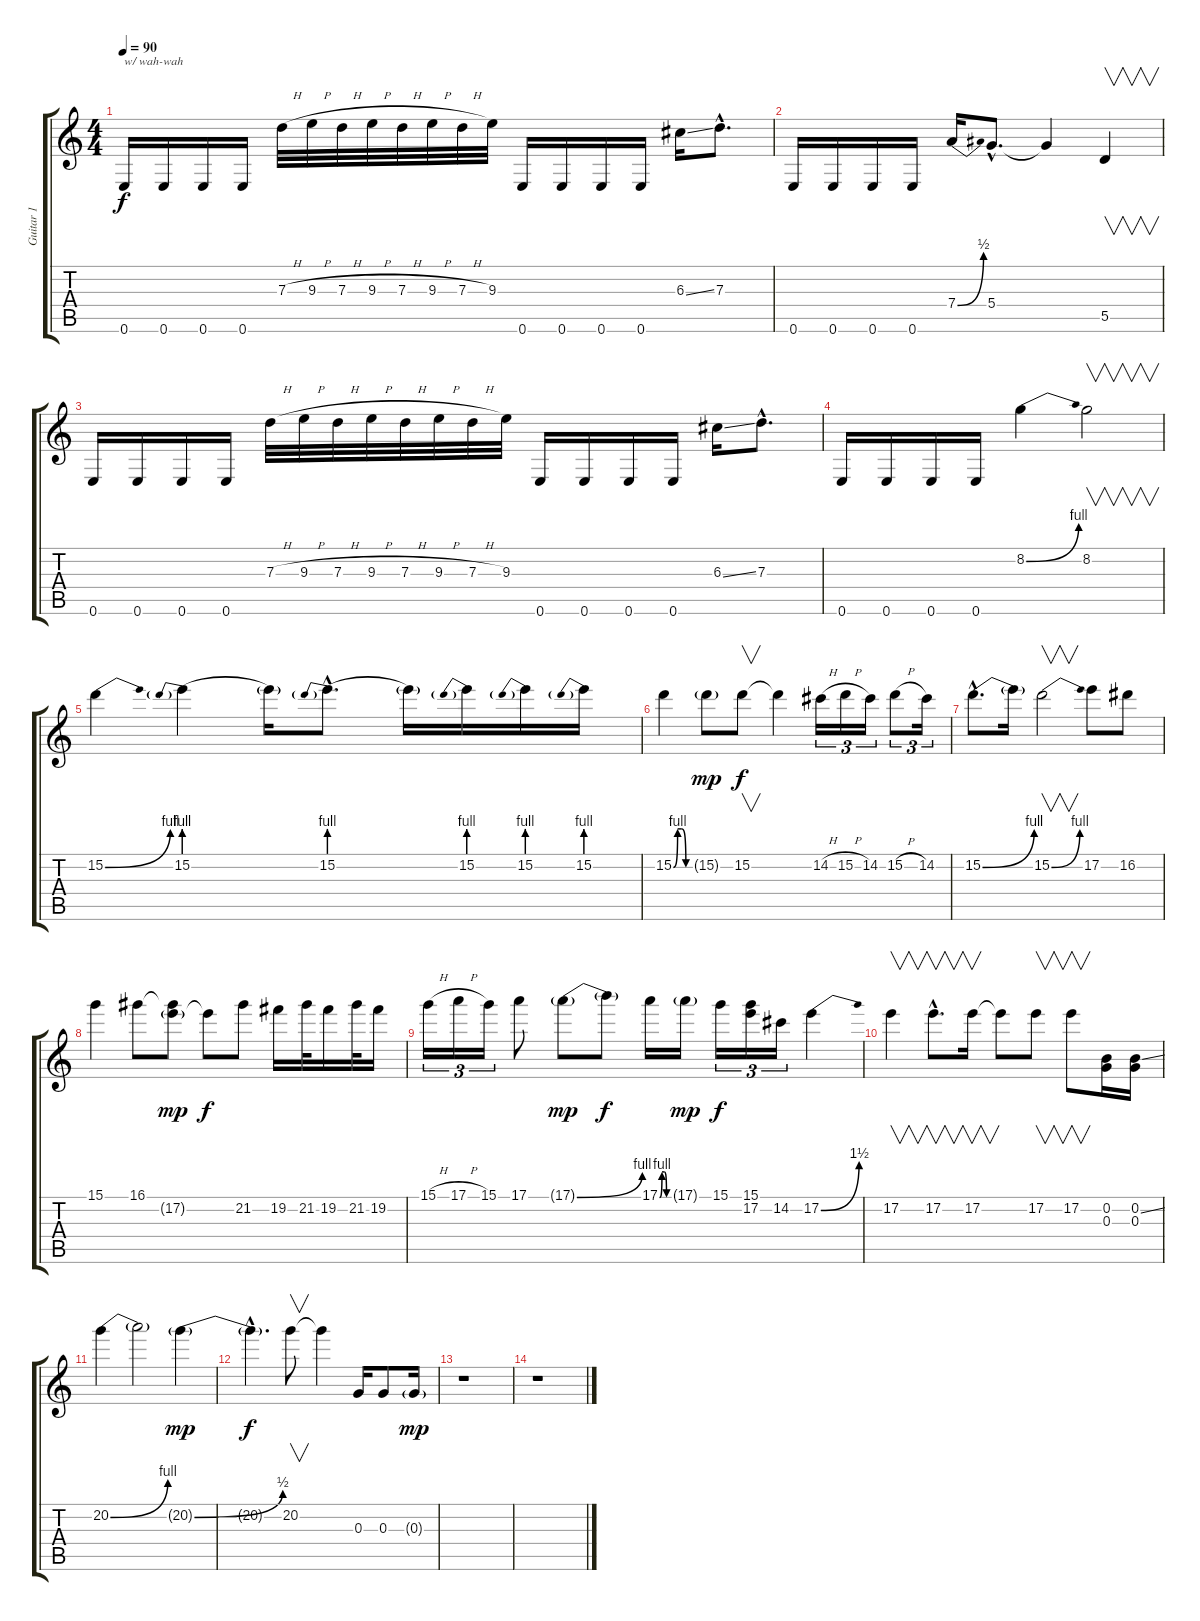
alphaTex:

\track ("Guitar 1" "Guitar 1") {instrument distortionguitar}
\staff {score tabs}
\tuning (E4 B3 G3 D3 A2 E2) {hide}
\ts (4 4)
\tempo 90
\clef g2
\ks c
0.6.16{txt "w/ wah-wah" dy f instrument distortionguitar} 0.6.16 0.6.16 0.6.16 7.3{h}.32 9.3{h}.32 7.3{h}.32 9.3{h}.32 7.3{h}.32 9.3{h}.32 7.3{h}.32 9.3.32 0.6.16 0.6.16 0.6.16 0.6.16 6.3{ss}.16 7.3{hac}.8{d} |
0.6.16 0.6.16 0.6.16 0.6.16 7.4{be (bend 0 0 60 2)}.16 5.4{hac}.8{d} 5.4{t}.4 5.5.4{v} |
0.6.16 0.6.16 0.6.16 0.6.16 7.3{h}.32 9.3{h}.32 7.3{h}.32 9.3{h}.32 7.3{h}.32 9.3{h}.32 7.3{h}.32 9.3.32 0.6.16 0.6.16 0.6.16 0.6.16 6.3{ss}.16 7.3{hac}.8{d} |
0.6.16 0.6.16 0.6.16 0.6.16 8.2{be (bend 0 0 60 4)}.4 8.2.2{v} |
15.2{be (bend 0 0 60 4)}.4 15.2{be (prebend 0 4 60 4)}.4 15.2{t}.16 15.2{be (prebend 0 4 60 4) hac}.8{d} 15.2{t}.16 15.2{be (prebend 0 4 60 4)}.16 15.2{be (prebend 0 4 60 4)}.16 15.2{be (prebend 0 4 60 4)}.16 |
15.2{be (custom 0 0 15 4 30 4 45 0 60 0)}.4 15.2{g}.8{dy mp} 15.2.8{v dy f} 15.2{t}.4 14.2{h}.16{tu (3 2)} 15.2{h}.16{tu (3 2)} 14.2.16{tu (3 2)} 15.2{h}.8{tu (3 2)} 14.2.16{tu (3 2)} |
15.2{be (bend 0 0 60 4) hac}.8{d} 15.2{t}.16 15.2{be (bend 0 0 60 4)}.2{v} 17.2.8 16.2.8 |
15.1.4 16.1.8 (16.1{t} 17.2{g}).8{dy mp} 17.2{t}.8{dy f} 21.2.8 19.2.16 21.2.32 19.2.16 21.2.32 19.2.16 |
15.1{h}.16{tu (3 2)} 17.1{h}.16{tu (3 2)} 15.1.16{tu (3 2)} 17.1.8 17.1{be (bend 0 0 60 4) g}.8{dy mp} 17.1{t}.8{dy f} 17.1{be (custom 0 0 15 4 30 4 45 0 60 0)}.16 17.1{g}.16{dy mp} 15.1.16{tu (3 2) dy f} (15.1 17.2).16{tu (3 2)} 14.2.16{tu (3 2)} 17.2{be (bend 0 0 60 6)}.4 |
17.2.4{v} 17.2{hac}.8{v d} 17.2.16{v} 17.2{t}.8 17.2.8{v} 17.2.8{v} (0.2 0.3).16 (0.2{ss} 0.3).16 |
20.2{be (bend 0 0 60 4)}.4 20.2{t}.2 20.2{be (bend 0 0 60 2) g}.4{dy mp} |
20.2{hac t}.4{d dy f} 20.2.8{v} 20.2{t}.4 0.3.16 0.3.8 0.3{g}.16{dy mp} |
r.1 |
r.1
